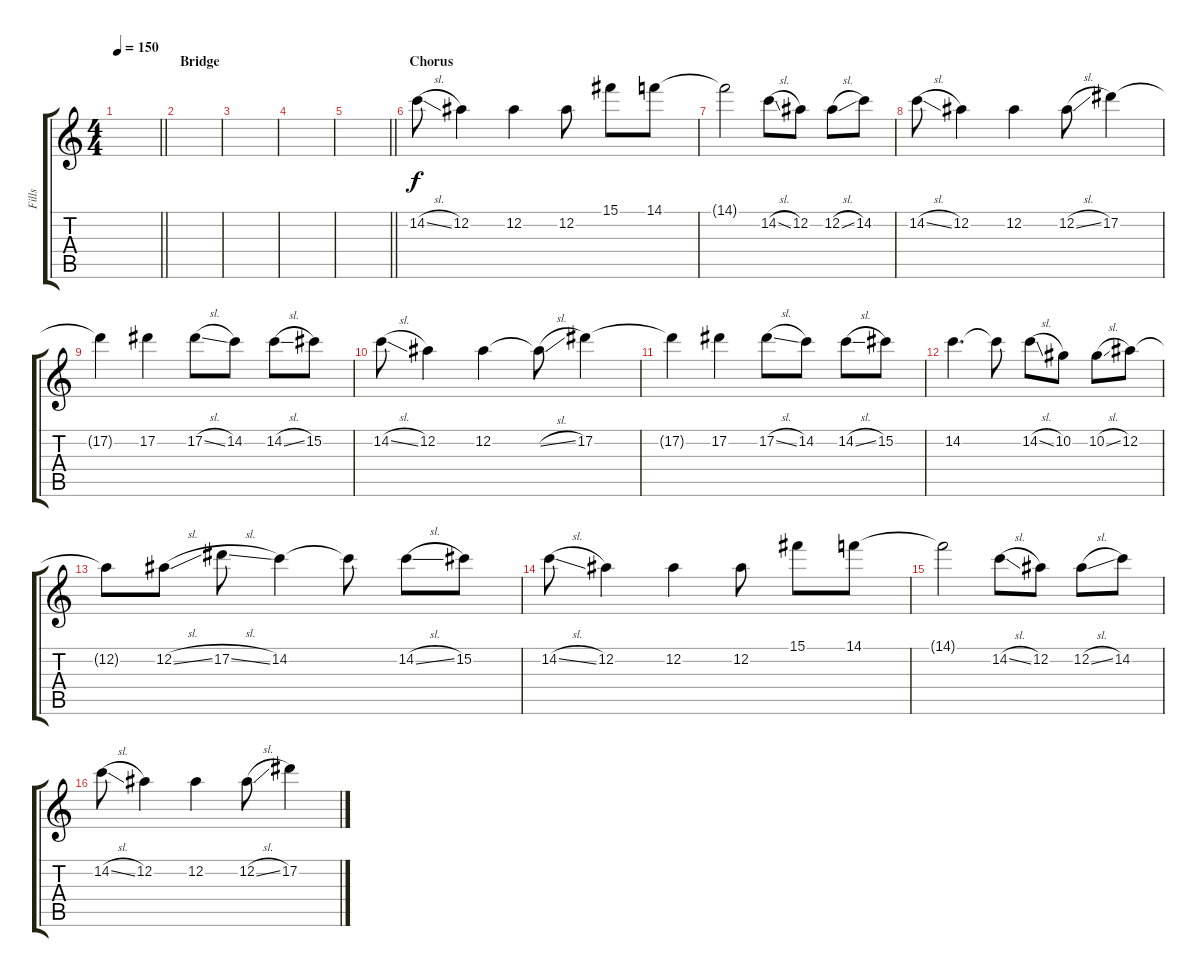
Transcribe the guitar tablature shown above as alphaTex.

\track ("Fills" "Fills") {instrument acousticguitarnylon}
\staff {score tabs}
\tuning (Eb4 Bb3 Gb3 Db3 Ab2 Db2) {hide}
\ts (4 4)
\tempo 150
\clef g2
\barLineRight lightlight
\ks c
|
\section ("" "Bridge ")
|
|
|
\barLineRight lightlight
|
\section ("" "Chorus")
14.2{sl}.8{volume 6 instrument distortionguitar} 12.2.4 12.2.4 12.2.8 15.1.8 14.1.8 |
14.1{t}.2 14.2{sl}.8 12.2.8 12.2{sl}.8 14.2.8 |
14.2{sl}.8 12.2.4 12.2.4 12.2{sl}.8 17.2.4 |
17.2{t}.4 17.2.4 17.2{sl}.8 14.2.8 14.2{sl}.8 15.2.8 |
14.2{sl}.8 12.2.4 12.2.4 12.2{sl t}.8 17.2.4 |
17.2{t}.4 17.2.4 17.2{sl}.8 14.2.8 14.2{sl}.8 15.2.8 |
14.2.4{d} 14.2{t}.8 14.2{sl}.8 10.2.8 10.2{sl}.8 12.2.8 |
12.2{t}.8 12.2{sl}.8 17.2{sl}.8 14.2.4 14.2{t}.8 14.2{sl}.8 15.2.8 |
14.2{sl}.8 12.2.4 12.2.4 12.2.8 15.1.8 14.1.8 |
14.1{t}.2 14.2{sl}.8 12.2.8 12.2{sl}.8 14.2.8 |
14.2{sl}.8 12.2.4 12.2.4 12.2{sl}.8 17.2.4
